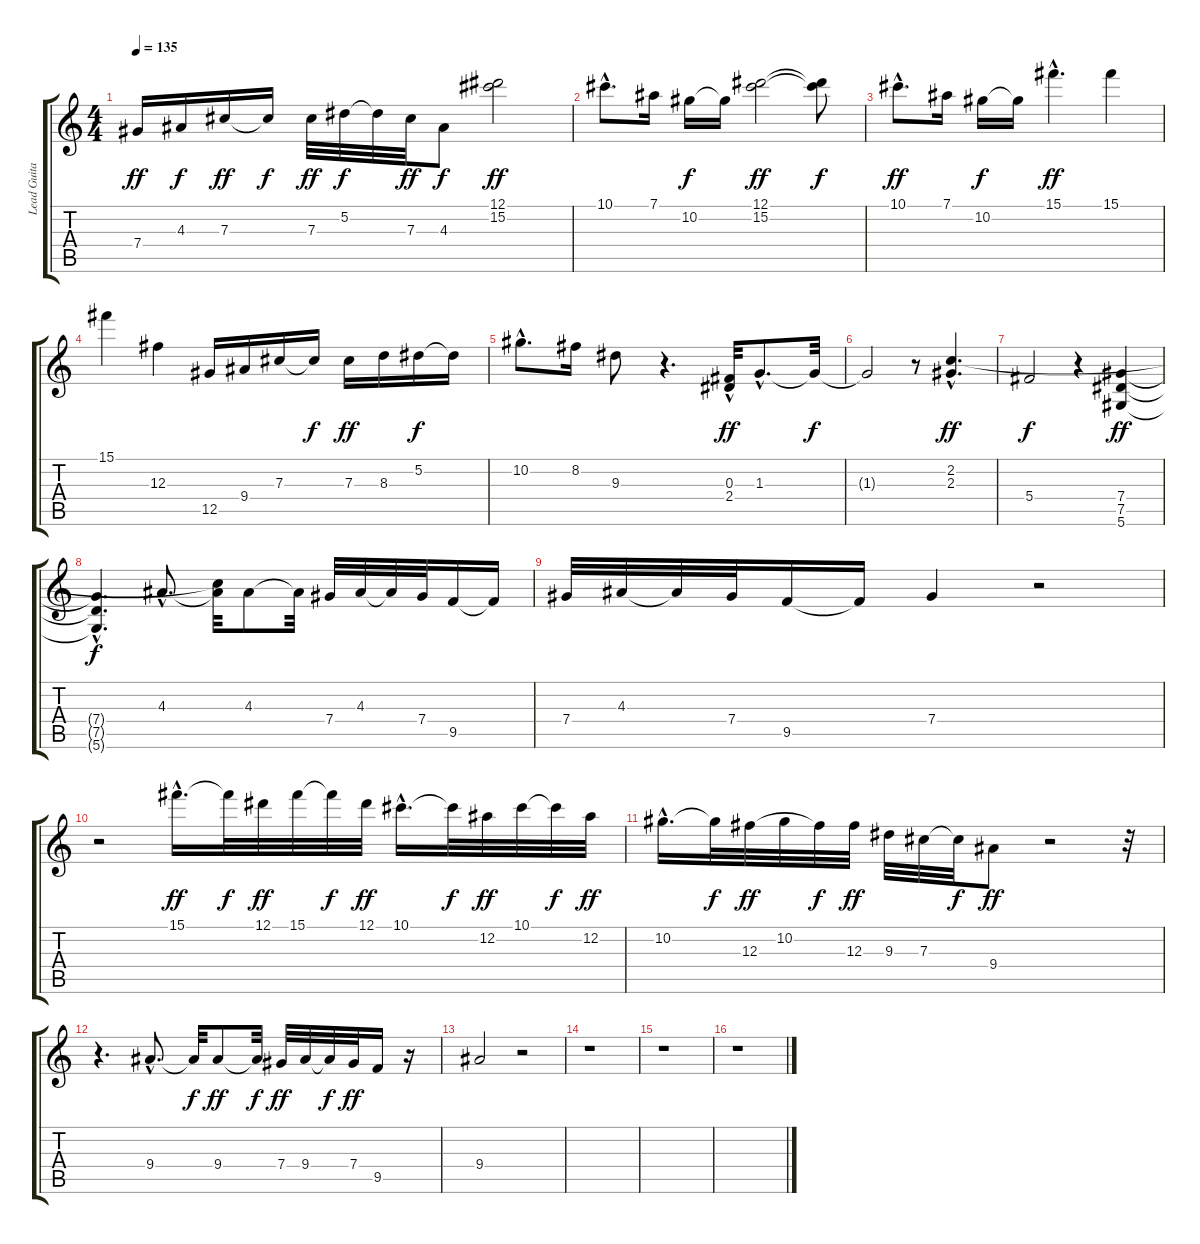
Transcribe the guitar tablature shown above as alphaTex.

\track ("Lead Guitar" "Lead Guita") {instrument acousticguitarsteel}
\staff {score tabs}
\tuning (Eb4 Bb3 Gb3 Db3 Ab2 Eb2) {hide}
\ts (4 4)
\tempo 135
\clef g2
\ks c
7.4.16{dy ff} 4.3.16{dy f} 7.3.16{dy ff} 7.3{t}.16{dy f} 7.3.32{dy ff} 5.2.32{dy f} 5.2{t}.32 7.3.32{dy ff} 4.3.8{dy f} (12.1 15.2).2{dy ff} |
10.1{hac}.8{d} 7.1.16 10.2.16{dy f} 10.2{t}.16 (12.1 15.2).2{dy ff} (12.1{t} 15.2{t}).8{dy f} |
10.1{hac}.8{d dy ff} 7.1.16 10.2.16{dy f} 10.2{t}.16 15.1{hac}.4{d dy ff} 15.1.4 |
15.1.4 12.3.4 12.5.16 9.4.16 7.3.16 7.3{t}.16{dy f} 7.3.16{dy ff} 8.3.16 5.2.16{dy f} 5.2{t}.16 |
10.2{hac}.8{d} 8.2.16 9.3.8 r.4{d} (0.3 2.4{hac}).32{dy ff} 1.3{hac}.8{d} 1.3{t}.32{dy f} |
1.3{t}.2 r.8 (2.2{hac} 2.3{hac}).4{d dy ff} |
5.4.2{dy f} r.4 (7.4 7.5 5.6).4{dy ff} |
(7.4{hac t} 7.5{hac t} 5.6{hac t}).4{d dy f} 4.3{hac}.8{d} (2.2{t} 4.3{t}).32 4.3.8 4.3{t}.32 7.4.32 4.3.32 4.3{t}.32 7.4.32 9.5.16 9.5{t}.16 |
7.4.32 4.3.32 4.3{t}.32 7.4.32 9.5.16 9.5{t}.16 7.4.4 r.2 |
r.2 15.1{hac}.16{d dy ff} 15.1{t}.32{dy f} 12.1.32{dy ff} 15.1.32 15.1{t}.32{dy f} 12.1.32{dy ff} 10.1{hac}.16{d} 10.1{t}.32{dy f} 12.2.32{dy ff} 10.1.32 10.1{t}.32{dy f} 12.2.32{dy ff} |
10.2{hac}.16{d} 10.2{t}.32{dy f} 12.3.32{dy ff} 10.2.32 12.3{t}.32{dy f} 12.3.32{dy ff} 9.3.32 7.3.32 7.3{t}.32{dy f} 9.4.8{dy ff} r.2 r.32 |
r.4{d} 9.4{hac}.8{d} 9.4{t}.32{dy f} 9.4.8{dy ff} 9.4{t}.32{dy f} 7.4.32{dy ff} 9.4.32 9.4{t}.32{dy f} 7.4.32{dy ff} 9.5.16 r.16 |
9.4.2 r.2 |
r.1 |
r.1 |
r.1
